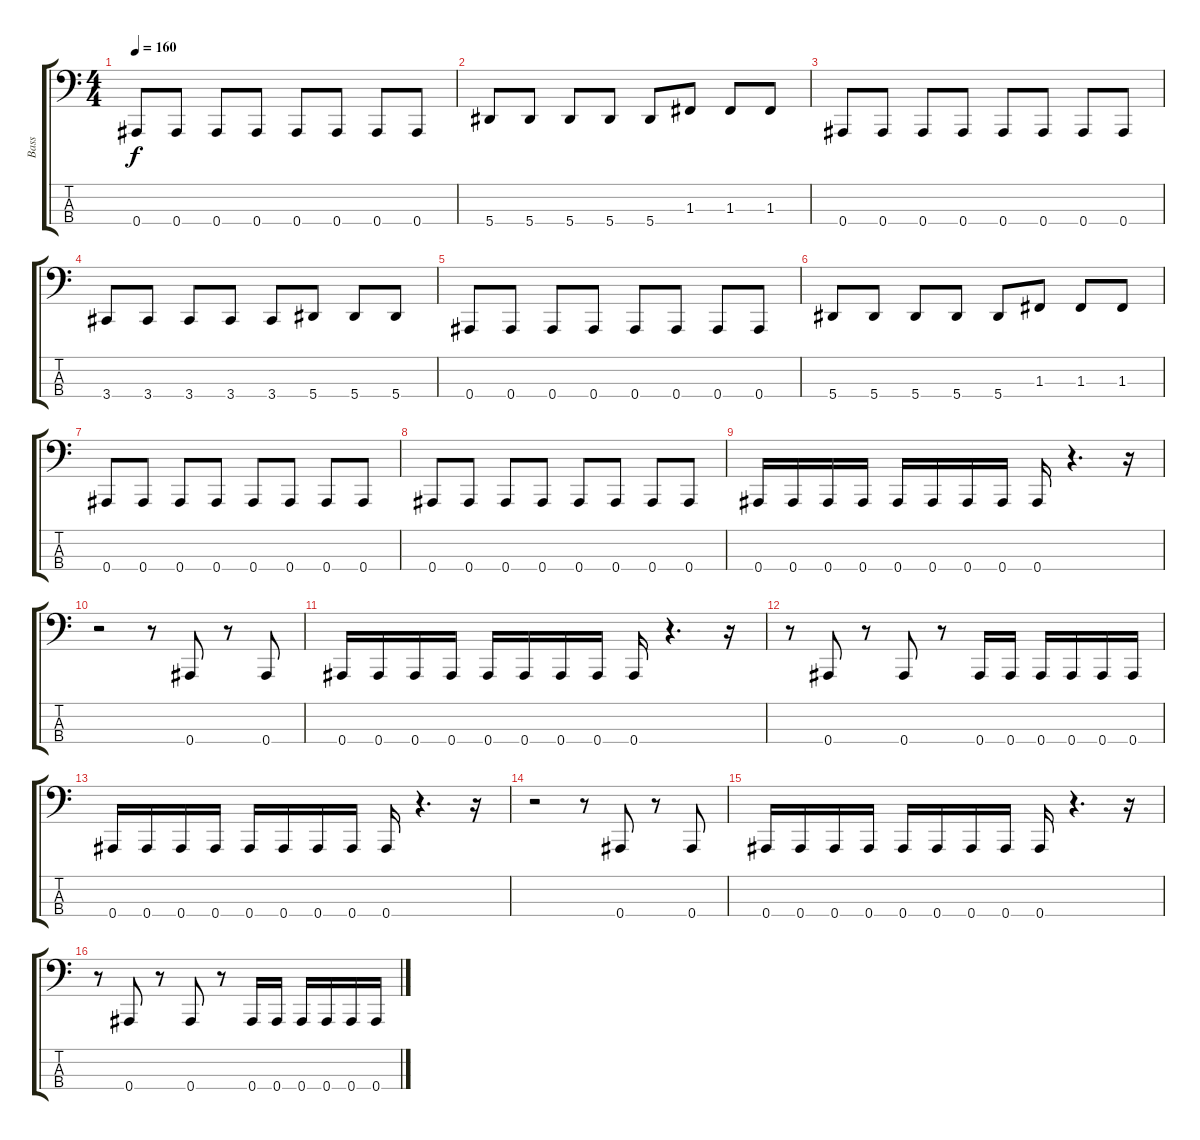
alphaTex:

\track ("Bass" "Bass") {instrument electricbassfinger}
\staff {score tabs}
\tuning (Eb2 Bb1 F1 Bb0) {hide}
\ts (4 4)
\tempo 160
\clef f4
\ks c
0.4.8{dy f} 0.4.8 0.4.8 0.4.8 0.4.8 0.4.8 0.4.8 0.4.8 |
5.4.8 5.4.8 5.4.8 5.4.8 5.4.8 1.3.8 1.3.8 1.3.8 |
0.4.8 0.4.8 0.4.8 0.4.8 0.4.8 0.4.8 0.4.8 0.4.8 |
3.4.8 3.4.8 3.4.8 3.4.8 3.4.8 5.4.8 5.4.8 5.4.8 |
0.4.8 0.4.8 0.4.8 0.4.8 0.4.8 0.4.8 0.4.8 0.4.8 |
5.4.8 5.4.8 5.4.8 5.4.8 5.4.8 1.3.8 1.3.8 1.3.8 |
0.4.8 0.4.8 0.4.8 0.4.8 0.4.8 0.4.8 0.4.8 0.4.8 |
0.4.8 0.4.8 0.4.8 0.4.8 0.4.8 0.4.8 0.4.8 0.4.8 |
0.4.16 0.4.16 0.4.16 0.4.16 0.4.16 0.4.16 0.4.16 0.4.16 0.4.16 r.4{d} r.16 |
r.2 r.8 0.4.8 r.8 0.4.8 |
0.4.16 0.4.16 0.4.16 0.4.16 0.4.16 0.4.16 0.4.16 0.4.16 0.4.16 r.4{d} r.16 |
r.8 0.4.8 r.8 0.4.8 r.8 0.4.16 0.4.16 0.4.16 0.4.16 0.4.16 0.4.16 |
0.4.16 0.4.16 0.4.16 0.4.16 0.4.16 0.4.16 0.4.16 0.4.16 0.4.16 r.4{d} r.16 |
r.2 r.8 0.4.8 r.8 0.4.8 |
0.4.16 0.4.16 0.4.16 0.4.16 0.4.16 0.4.16 0.4.16 0.4.16 0.4.16 r.4{d} r.16 |
r.8 0.4.8 r.8 0.4.8 r.8 0.4.16 0.4.16 0.4.16 0.4.16 0.4.16 0.4.16
